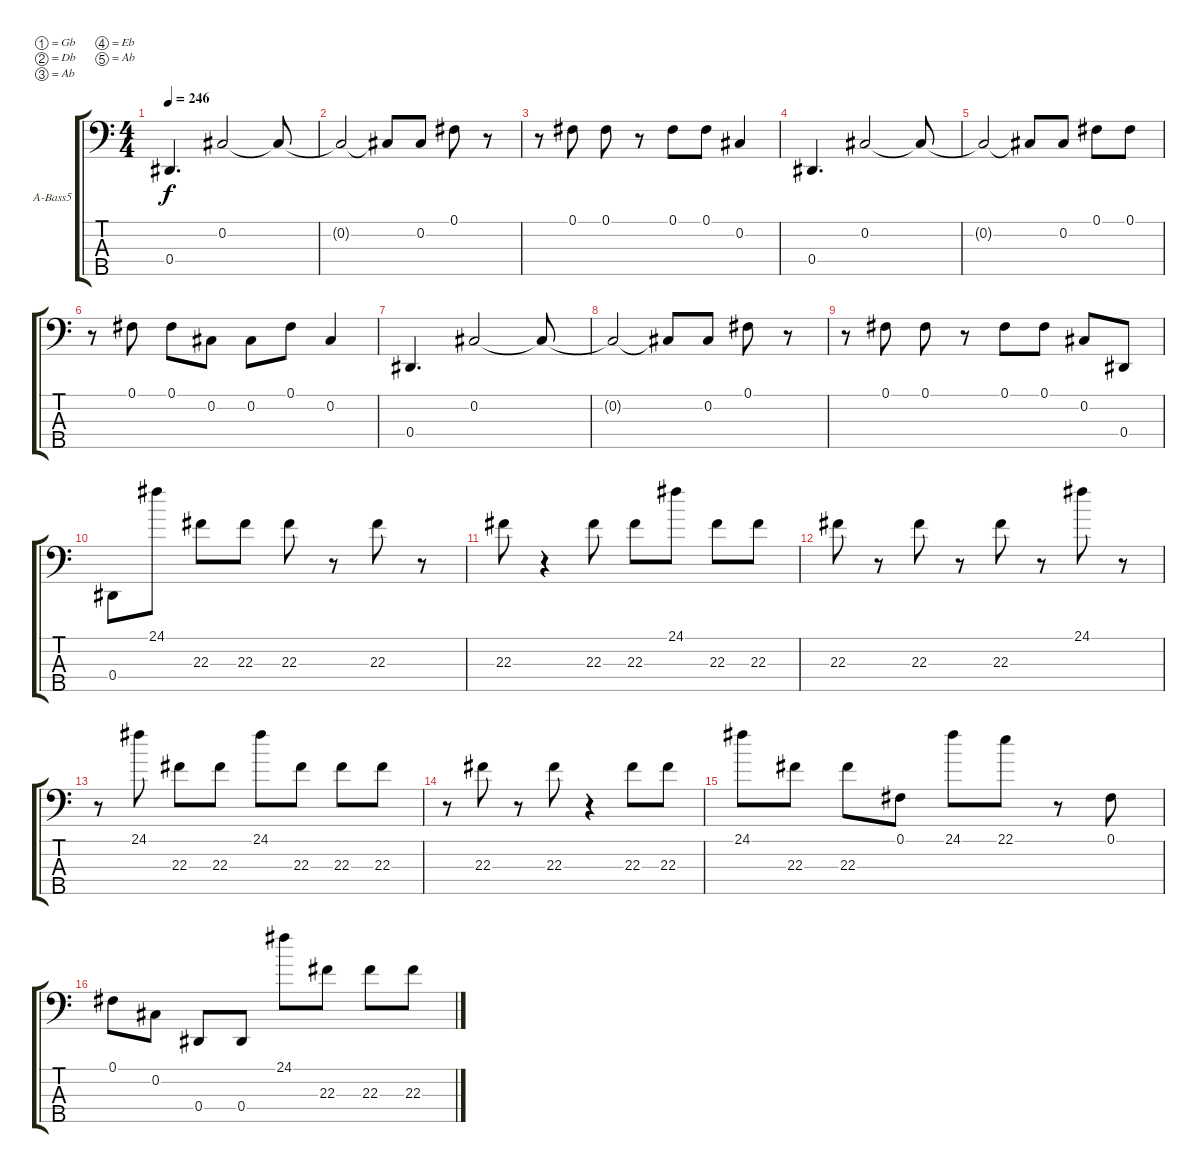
\bracketExtendMode groupsimilarinstruments
\firstSystemTrackNameOrientation horizontal
\otherSystemsTrackNameOrientation horizontal
\track ("BooBass (MIDI)" "A-Bass5") {instrument acousticgrandpiano}
\staff {score tabs}
\tuning (Gb2 Db2 Ab1 Eb1 Ab0)
\displaytranspose 12
\ts (4 4)
\tempo 246
\clef f4
\ks c
0.4.4{d dy f} 0.2.2 0.2{t}.8 |
0.2{t}.2 0.2{t}.8 0.2.8 0.1.8 r.8 |
r.8 0.1.8 0.1.8 r.8 0.1.8 0.1.8 0.2.4 |
0.4.4{d} 0.2.2 0.2{t}.8 |
0.2{t}.2 0.2{t}.8 0.2.8 0.1.8 0.1.8 |
r.8 0.1.8 0.1.8 0.2.8 0.2.8 0.1.8 0.2.4 |
0.4.4{d} 0.2.2 0.2{t}.8 |
0.2{t}.2 0.2{t}.8 0.2.8 0.1.8 r.8 |
r.8 0.1.8 0.1.8 r.8 0.1.8 0.1.8 0.2.8 0.4.8 |
0.4.8 24.1.8 22.3.8 22.3.8 22.3.8 r.8 22.3.8 r.8 |
22.3.8 r.4 22.3.8 22.3.8 24.1.8 22.3.8 22.3.8 |
22.3.8 r.8 22.3.8 r.8 22.3.8 r.8 24.1.8 r.8 |
r.8 24.1.8 22.3.8 22.3.8 24.1.8 22.3.8 22.3.8 22.3.8 |
r.8 22.3.8 r.8 22.3.8 r.4 22.3.8 22.3.8 |
24.1.8 22.3.8 22.3.8 0.1.8 24.1.8 22.1.8 r.8 0.1.8 |
0.1.8 0.2.8 0.4.8 0.4.8 24.1.8 22.3.8 22.3.8 22.3.8
